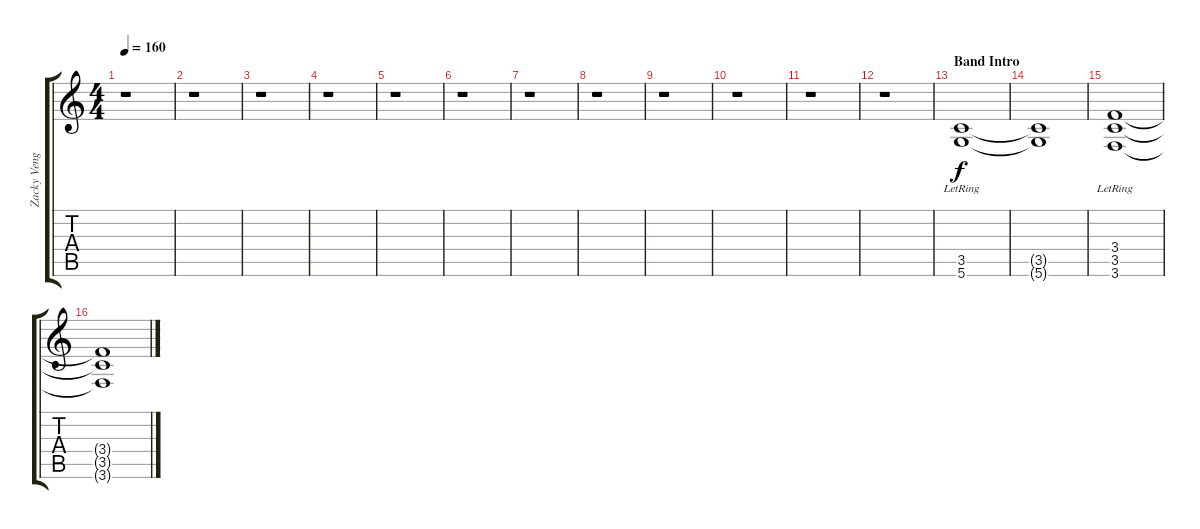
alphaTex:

\track ("Zacky Vengeance" "Zacky Veng") {instrument overdrivenguitar}
\staff {score tabs}
\tuning (E4 B3 G3 D3 A2 D2) {hide}
\ts (4 4)
\tempo 160
\clef g2
\ks c
r.1{dy f} |
r.1 |
r.1 |
r.1 |
r.1 |
r.1 |
r.1 |
r.1 |
r.1 |
r.1 |
r.1 |
r.1 |
\section ("" "Band Intro")
(3.5{lr} 5.6{lr}).1 |
(3.5{t} 5.6{t}).1 |
(3.4{lr} 3.5{lr} 3.6{lr}).1 |
(3.4{t} 3.5{t} 3.6{t}).1
